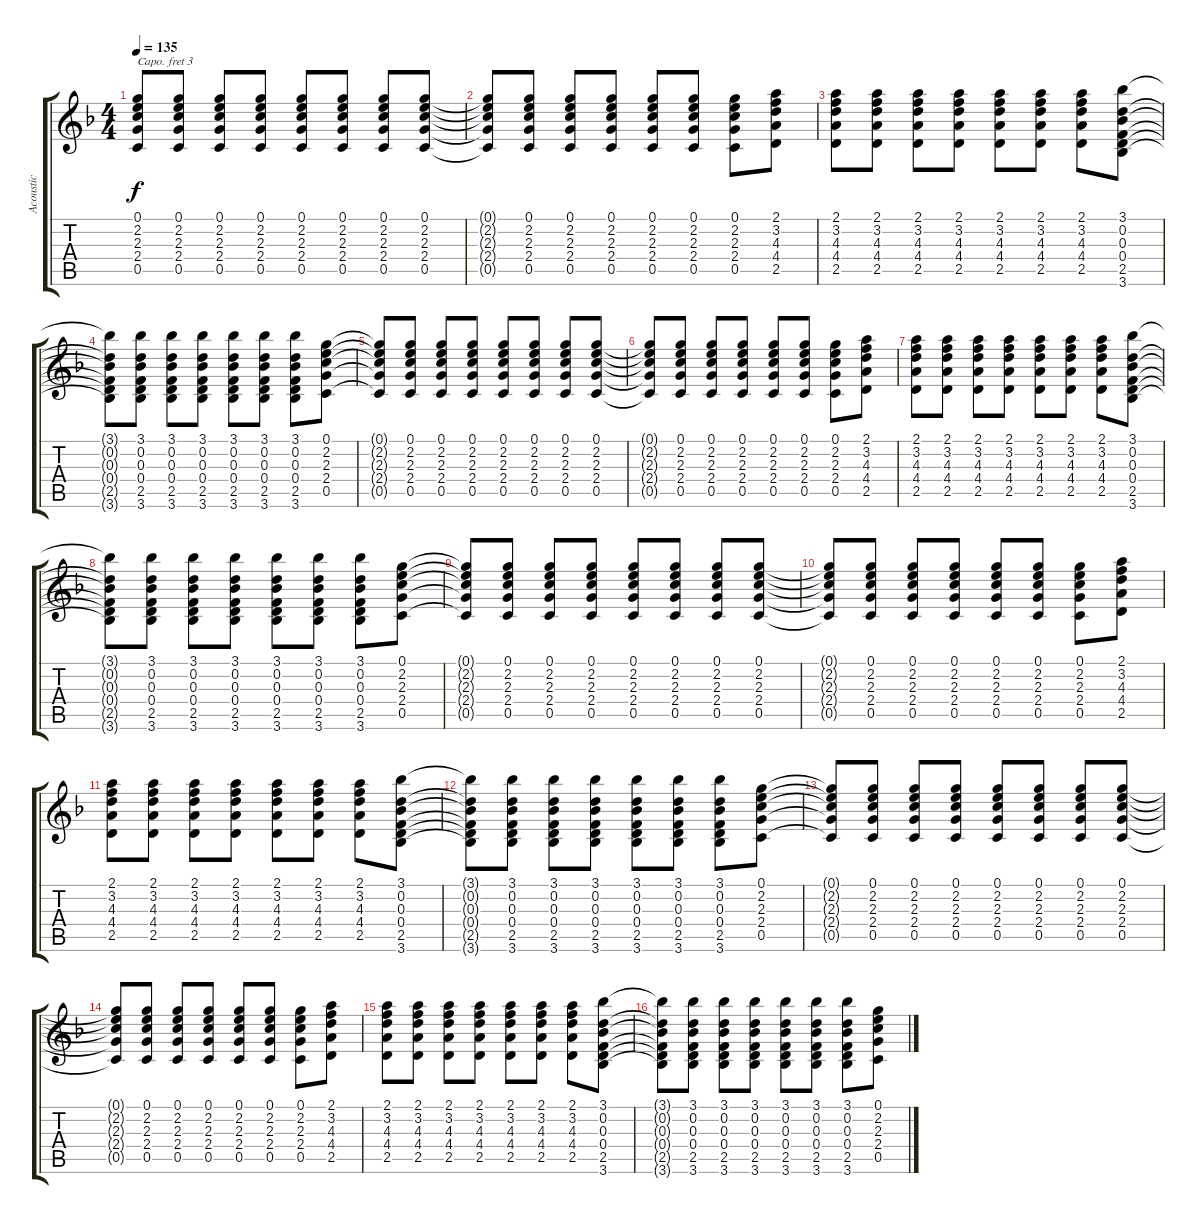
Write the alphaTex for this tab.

\track ("Acoustic" "Acoustic") {instrument acousticguitarsteel}
\staff {score tabs}
\capo 3
\tuning (E4 B3 G3 D3 A2 E2) {hide}
\ts (4 4)
\tempo 135
\clef g2
\ks f
(0.1{t} 2.2{t} 2.3{t} 2.4{t} 0.5{t}).8{dy f} (0.1 2.2 2.3 2.4 0.5).8 (0.1 2.2 2.3 2.4 0.5).8 (0.1 2.2 2.3 2.4 0.5).8 (0.1 2.2 2.3 2.4 0.5).8 (0.1 2.2 2.3 2.4 0.5).8 (0.1 2.2 2.3 2.4 0.5).8 (0.1 2.2 2.3 2.4 0.5).8 |
(0.1{t} 2.2{t} 2.3{t} 2.4{t} 0.5{t}).8 (0.1 2.2 2.3 2.4 0.5).8 (0.1 2.2 2.3 2.4 0.5).8 (0.1 2.2 2.3 2.4 0.5).8 (0.1 2.2 2.3 2.4 0.5).8 (0.1 2.2 2.3 2.4 0.5).8 (0.1 2.2 2.3 2.4 0.5).8 (2.1 3.2 4.3 4.4 2.5).8 |
(2.1 3.2 4.3 4.4 2.5).8 (2.1 3.2 4.3 4.4 2.5).8 (2.1 3.2 4.3 4.4 2.5).8 (2.1 3.2 4.3 4.4 2.5).8 (2.1 3.2 4.3 4.4 2.5).8 (2.1 3.2 4.3 4.4 2.5).8 (2.1 3.2 4.3 4.4 2.5).8 (3.1 0.2 0.3 0.4 2.5 3.6).8 |
(3.1{t} 0.2{t} 0.3{t} 0.4{t} 2.5{t} 3.6{t}).8 (3.1 0.2 0.3 0.4 2.5 3.6).8 (3.1 0.2 0.3 0.4 2.5 3.6).8 (3.1 0.2 0.3 0.4 2.5 3.6).8 (3.1 0.2 0.3 0.4 2.5 3.6).8 (3.1 0.2 0.3 0.4 2.5 3.6).8 (3.1 0.2 0.3 0.4 2.5 3.6).8 (0.1 2.2 2.3 2.4 0.5).8 |
(0.1{t} 2.2{t} 2.3{t} 2.4{t} 0.5{t}).8 (0.1 2.2 2.3 2.4 0.5).8 (0.1 2.2 2.3 2.4 0.5).8 (0.1 2.2 2.3 2.4 0.5).8 (0.1 2.2 2.3 2.4 0.5).8 (0.1 2.2 2.3 2.4 0.5).8 (0.1 2.2 2.3 2.4 0.5).8 (0.1 2.2 2.3 2.4 0.5).8 |
(0.1{t} 2.2{t} 2.3{t} 2.4{t} 0.5{t}).8 (0.1 2.2 2.3 2.4 0.5).8 (0.1 2.2 2.3 2.4 0.5).8 (0.1 2.2 2.3 2.4 0.5).8 (0.1 2.2 2.3 2.4 0.5).8 (0.1 2.2 2.3 2.4 0.5).8 (0.1 2.2 2.3 2.4 0.5).8 (2.1 3.2 4.3 4.4 2.5).8 |
(2.1 3.2 4.3 4.4 2.5).8 (2.1 3.2 4.3 4.4 2.5).8 (2.1 3.2 4.3 4.4 2.5).8 (2.1 3.2 4.3 4.4 2.5).8 (2.1 3.2 4.3 4.4 2.5).8 (2.1 3.2 4.3 4.4 2.5).8 (2.1 3.2 4.3 4.4 2.5).8 (3.1 0.2 0.3 0.4 2.5 3.6).8 |
(3.1{t} 0.2{t} 0.3{t} 0.4{t} 2.5{t} 3.6{t}).8 (3.1 0.2 0.3 0.4 2.5 3.6).8 (3.1 0.2 0.3 0.4 2.5 3.6).8 (3.1 0.2 0.3 0.4 2.5 3.6).8 (3.1 0.2 0.3 0.4 2.5 3.6).8 (3.1 0.2 0.3 0.4 2.5 3.6).8 (3.1 0.2 0.3 0.4 2.5 3.6).8 (0.1 2.2 2.3 2.4 0.5).8 |
(0.1{t} 2.2{t} 2.3{t} 2.4{t} 0.5{t}).8 (0.1 2.2 2.3 2.4 0.5).8 (0.1 2.2 2.3 2.4 0.5).8 (0.1 2.2 2.3 2.4 0.5).8 (0.1 2.2 2.3 2.4 0.5).8 (0.1 2.2 2.3 2.4 0.5).8 (0.1 2.2 2.3 2.4 0.5).8 (0.1 2.2 2.3 2.4 0.5).8 |
(0.1{t} 2.2{t} 2.3{t} 2.4{t} 0.5{t}).8 (0.1 2.2 2.3 2.4 0.5).8 (0.1 2.2 2.3 2.4 0.5).8 (0.1 2.2 2.3 2.4 0.5).8 (0.1 2.2 2.3 2.4 0.5).8 (0.1 2.2 2.3 2.4 0.5).8 (0.1 2.2 2.3 2.4 0.5).8 (2.1 3.2 4.3 4.4 2.5).8 |
(2.1 3.2 4.3 4.4 2.5).8 (2.1 3.2 4.3 4.4 2.5).8 (2.1 3.2 4.3 4.4 2.5).8 (2.1 3.2 4.3 4.4 2.5).8 (2.1 3.2 4.3 4.4 2.5).8 (2.1 3.2 4.3 4.4 2.5).8 (2.1 3.2 4.3 4.4 2.5).8 (3.1 0.2 0.3 0.4 2.5 3.6).8 |
(3.1{t} 0.2{t} 0.3{t} 0.4{t} 2.5{t} 3.6{t}).8 (3.1 0.2 0.3 0.4 2.5 3.6).8 (3.1 0.2 0.3 0.4 2.5 3.6).8 (3.1 0.2 0.3 0.4 2.5 3.6).8 (3.1 0.2 0.3 0.4 2.5 3.6).8 (3.1 0.2 0.3 0.4 2.5 3.6).8 (3.1 0.2 0.3 0.4 2.5 3.6).8 (0.1 2.2 2.3 2.4 0.5).8 |
(0.1{t} 2.2{t} 2.3{t} 2.4{t} 0.5{t}).8 (0.1 2.2 2.3 2.4 0.5).8 (0.1 2.2 2.3 2.4 0.5).8 (0.1 2.2 2.3 2.4 0.5).8 (0.1 2.2 2.3 2.4 0.5).8 (0.1 2.2 2.3 2.4 0.5).8 (0.1 2.2 2.3 2.4 0.5).8 (0.1 2.2 2.3 2.4 0.5).8 |
(0.1{t} 2.2{t} 2.3{t} 2.4{t} 0.5{t}).8 (0.1 2.2 2.3 2.4 0.5).8 (0.1 2.2 2.3 2.4 0.5).8 (0.1 2.2 2.3 2.4 0.5).8 (0.1 2.2 2.3 2.4 0.5).8 (0.1 2.2 2.3 2.4 0.5).8 (0.1 2.2 2.3 2.4 0.5).8 (2.1 3.2 4.3 4.4 2.5).8 |
(2.1 3.2 4.3 4.4 2.5).8{volume 0} (2.1 3.2 4.3 4.4 2.5).8 (2.1 3.2 4.3 4.4 2.5).8 (2.1 3.2 4.3 4.4 2.5).8 (2.1 3.2 4.3 4.4 2.5).8 (2.1 3.2 4.3 4.4 2.5).8 (2.1 3.2 4.3 4.4 2.5).8 (3.1 0.2 0.3 0.4 2.5 3.6).8 |
(3.1{t} 0.2{t} 0.3{t} 0.4{t} 2.5{t} 3.6{t}).8 (3.1 0.2 0.3 0.4 2.5 3.6).8 (3.1 0.2 0.3 0.4 2.5 3.6).8 (3.1 0.2 0.3 0.4 2.5 3.6).8 (3.1 0.2 0.3 0.4 2.5 3.6).8 (3.1 0.2 0.3 0.4 2.5 3.6).8 (3.1 0.2 0.3 0.4 2.5 3.6).8 (0.1 2.2 2.3 2.4 0.5).8
